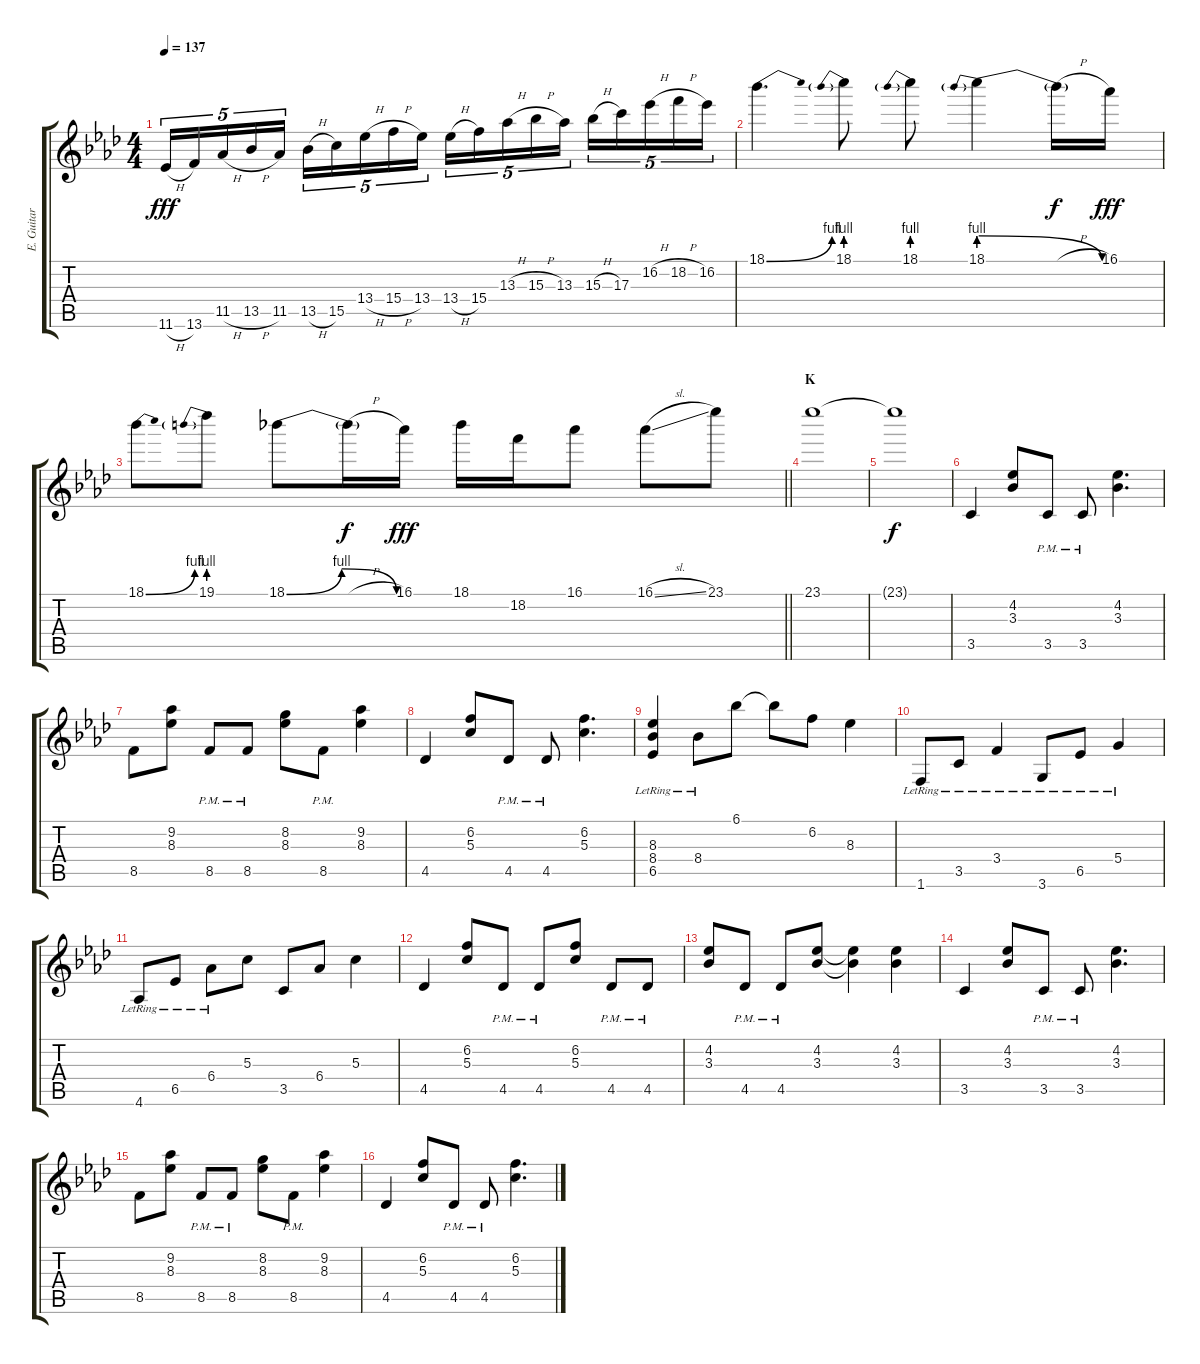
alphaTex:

\track ("E. Guitar I" "E. Guitar ") {instrument overdrivenguitar}
\staff {score tabs}
\tuning (E4 B3 G3 D3 A2 E2) {hide}
\ts (4 4)
\tempo 137
\clef g2
\ks ab
11.6{h}.16{tu (5 4) dy fff} 13.6.16{tu (5 4)} 11.5{h}.16{tu (5 4)} 13.5{h}.16{tu (5 4)} 11.5.16{tu (5 4)} 13.5{h}.16{tu (5 4)} 15.5.16{tu (5 4)} 13.4{h}.16{tu (5 4)} 15.4{h}.16{tu (5 4)} 13.4.16{tu (5 4)} 13.4{h}.16{tu (5 4)} 15.4.16{tu (5 4)} 13.3{h}.16{tu (5 4)} 15.3{h}.16{tu (5 4)} 13.3.16{tu (5 4)} 15.3{h}.16{tu (5 4)} 17.3.16{tu (5 4)} 16.2{h}.16{tu (5 4)} 18.2{h}.16{tu (5 4)} 16.2.16{tu (5 4)} |
18.1{be (bend 0 0 60 4)}.4{d} 18.1{be (prebend 0 4 60 4)}.8 18.1{be (prebend 0 4 60 4)}.8 18.1{be (prebendrelease 0 4 60 0)}.4 18.1{h t}.16{dy f} 16.1.16{dy fff} |
\barLineRight lightlight
18.1{be (bend 0 0 60 4)}.8 19.1{be (prebend 0 4 60 4)}.8 18.1{be (bendrelease 0 0 30 4 30 4 60 0)}.8 18.1{h t}.16{dy f} 16.1.16{dy fff} 18.1.16 18.2.16 16.1.8 16.1{sl}.8 23.1.8 |
\section ("" "K")
23.1.1 |
23.1{t}.1{dy f} |
3.5.4 (4.2 3.3).8 3.5{pm}.8 3.5{pm}.8 (4.2 3.3).4{d} |
8.5.8 (9.2 8.3).8 8.5{pm}.8 8.5{pm}.8 (8.2 8.3).8 8.5{pm}.8 (9.2 8.3).4 |
4.5.4 (6.2 5.3).8 4.5{pm}.8 4.5{pm}.8 (6.2 5.3).4{d} |
(8.3{lr} 8.4{lr} 6.5{lr}).4 8.4{lr}.8 6.1.8 6.1{t}.8 6.2.8 8.3.4 |
1.6{lr}.8 3.5{lr}.8 3.4{lr}.4 3.6{lr}.8 6.5{lr}.8 5.4{lr}.4 |
4.6{lr}.8 6.5{lr}.8 6.4{lr}.8 5.3.8 3.5.8 6.4.8 5.3.4 |
4.5.4 (6.2 5.3).8 4.5{pm}.8 4.5{pm}.8 (6.2 5.3).8 4.5{pm}.8 4.5{pm}.8 |
(4.2 3.3).8 4.5{pm}.8 4.5{pm}.8 (4.2 3.3).8 (4.2{t} 3.3{t}).4 (4.2 3.3).4 |
3.5.4 (4.2 3.3).8 3.5{pm}.8 3.5{pm}.8 (4.2 3.3).4{d} |
8.5.8 (9.2 8.3).8 8.5{pm}.8 8.5{pm}.8 (8.2 8.3).8 8.5{pm}.8 (9.2 8.3).4 |
4.5.4 (6.2 5.3).8 4.5{pm}.8 4.5{pm}.8 (6.2 5.3).4{d}
